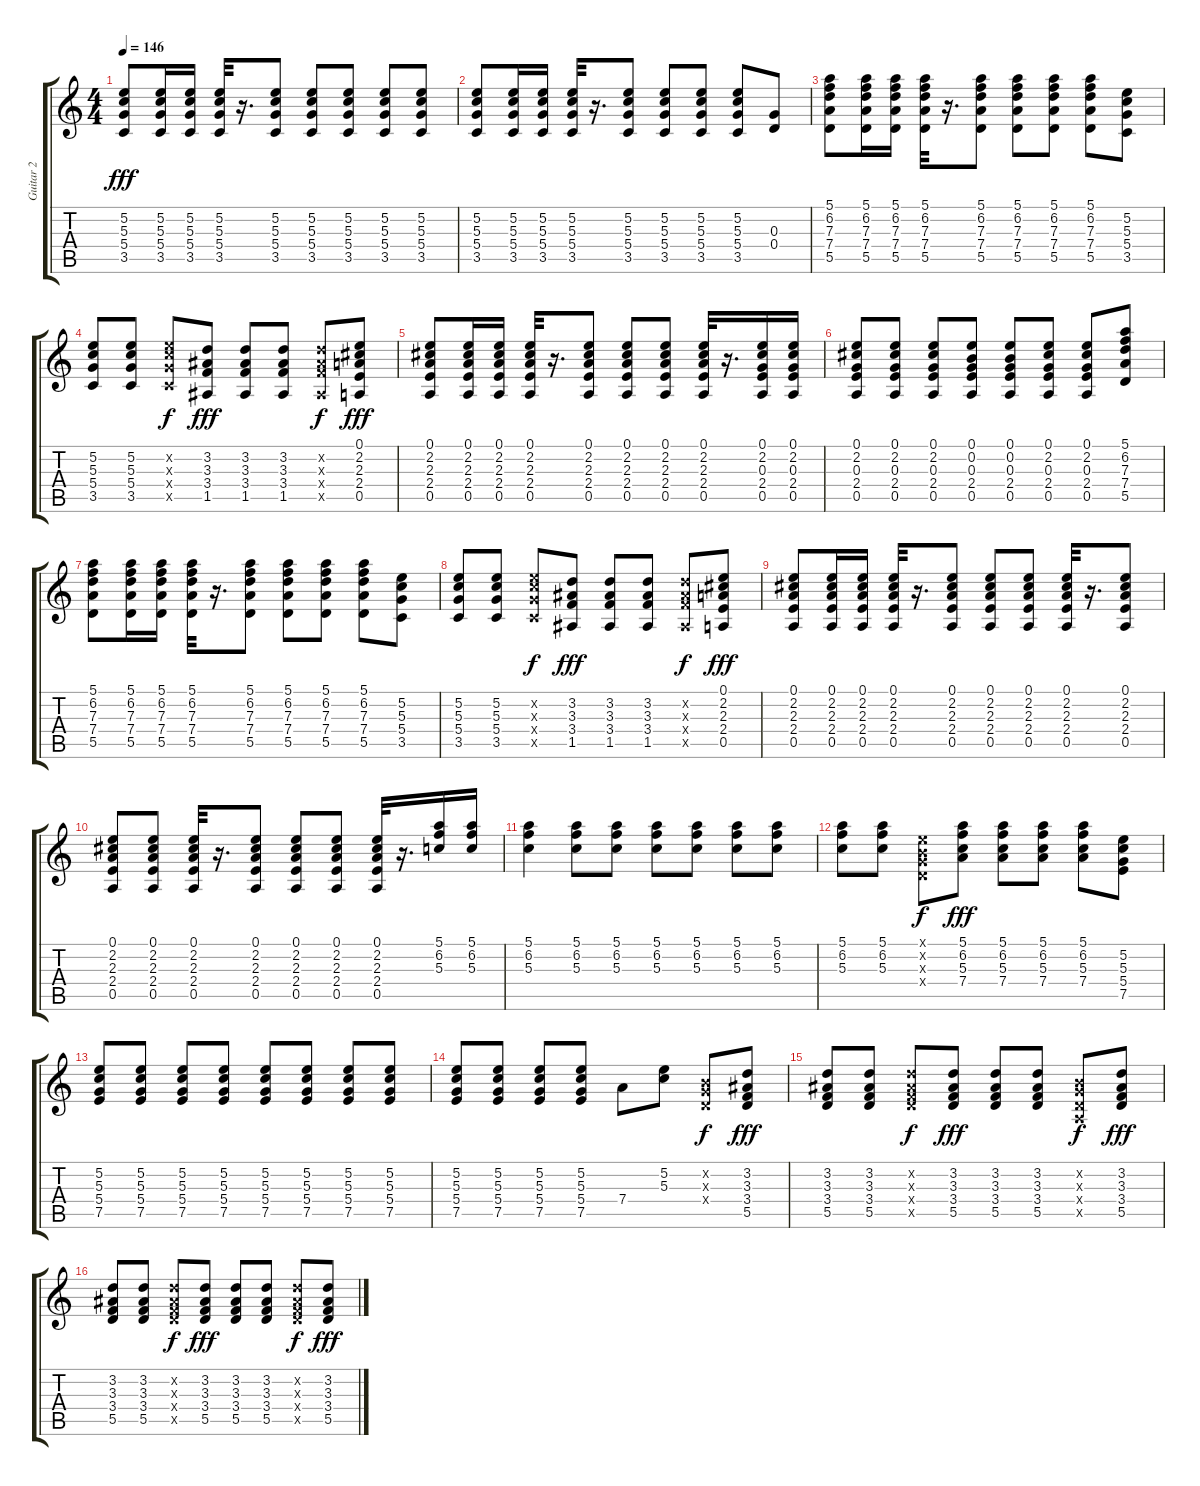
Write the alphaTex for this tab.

\track ("Guitar 2" "Guitar 2") {instrument electricguitarjazz}
\staff {score tabs}
\tuning (E4 B3 G3 D3 A2 E2) {hide}
\ts (4 4)
\tempo 146
\clef g2
\ks c
(5.2 5.3 5.4 3.5).8{dy fff} (5.2 5.3 5.4 3.5).16 (5.2 5.3 5.4 3.5).16 (5.2 5.3 5.4 3.5).32 r.16{d} (5.2 5.3 5.4 3.5).8 (5.2 5.3 5.4 3.5).8 (5.2 5.3 5.4 3.5).8 (5.2 5.3 5.4 3.5).8 (5.2 5.3 5.4 3.5).8 |
(5.2 5.3 5.4 3.5).8 (5.2 5.3 5.4 3.5).16 (5.2 5.3 5.4 3.5).16 (5.2 5.3 5.4 3.5).32 r.16{d} (5.2 5.3 5.4 3.5).8 (5.2 5.3 5.4 3.5).8 (5.2 5.3 5.4 3.5).8 (5.2 5.3 5.4 3.5).8 (0.3 0.4).8 |
(5.1 6.2 7.3 7.4 5.5).8 (5.1 6.2 7.3 7.4 5.5).16 (5.1 6.2 7.3 7.4 5.5).16 (5.1 6.2 7.3 7.4 5.5).32 r.16{d} (5.1 6.2 7.3 7.4 5.5).8 (5.1 6.2 7.3 7.4 5.5).8 (5.1 6.2 7.3 7.4 5.5).8 (5.1 6.2 7.3 7.4 5.5).8 (5.2 5.3 5.4 3.5).8 |
(5.2 5.3 5.4 3.5).8 (5.2 5.3 5.4 3.5).8 (5.2{x} 5.3{x} 5.4{x} 3.5{x}).8{dy f} (3.2 3.3 3.4 1.5).8{dy fff} (3.2 3.3 3.4 1.5).8 (3.2 3.3 3.4 1.5).8 (3.2{x} 3.3{x} 3.4{x} 1.5{x}).8{dy f} (0.1 2.2 2.3 2.4 0.5).8{dy fff} |
(0.1 2.2 2.3 2.4 0.5).8 (0.1 2.2 2.3 2.4 0.5).16 (0.1 2.2 2.3 2.4 0.5).16 (0.1 2.2 2.3 2.4 0.5).32 r.16{d} (0.1 2.2 2.3 2.4 0.5).8 (0.1 2.2 2.3 2.4 0.5).8 (0.1 2.2 2.3 2.4 0.5).8 (0.1 2.2 2.3 2.4 0.5).32 r.16{d} (0.1 2.2 0.3 2.4 0.5).16 (0.1 2.2 0.3 2.4 0.5).16 |
(0.1 2.2 0.3 2.4 0.5).8 (0.1 2.2 0.3 2.4 0.5).8 (0.1 2.2 0.3 2.4 0.5).8 (0.1 0.2 0.3 2.4 0.5).8 (0.1 0.2 0.3 2.4 0.5).8 (0.1 2.2 0.3 2.4 0.5).8 (0.1 2.2 0.3 2.4 0.5).8 (5.1 6.2 7.3 7.4 5.5).8 |
(5.1 6.2 7.3 7.4 5.5).8 (5.1 6.2 7.3 7.4 5.5).16 (5.1 6.2 7.3 7.4 5.5).16 (5.1 6.2 7.3 7.4 5.5).32 r.16{d} (5.1 6.2 7.3 7.4 5.5).8 (5.1 6.2 7.3 7.4 5.5).8 (5.1 6.2 7.3 7.4 5.5).8 (5.1 6.2 7.3 7.4 5.5).8 (5.2 5.3 5.4 3.5).8 |
(5.2 5.3 5.4 3.5).8 (5.2 5.3 5.4 3.5).8 (5.2{x} 5.3{x} 5.4{x} 3.5{x}).8{dy f} (3.2 3.3 3.4 1.5).8{dy fff} (3.2 3.3 3.4 1.5).8 (3.2 3.3 3.4 1.5).8 (3.2{x} 3.3{x} 3.4{x} 1.5{x}).8{dy f} (0.1 2.2 2.3 2.4 0.5).8{dy fff} |
(0.1 2.2 2.3 2.4 0.5).8 (0.1 2.2 2.3 2.4 0.5).16 (0.1 2.2 2.3 2.4 0.5).16 (0.1 2.2 2.3 2.4 0.5).32 r.16{d} (0.1 2.2 2.3 2.4 0.5).8 (0.1 2.2 2.3 2.4 0.5).8 (0.1 2.2 2.3 2.4 0.5).8 (0.1 2.2 2.3 2.4 0.5).32 r.16{d} (0.1 2.2 2.3 2.4 0.5).8 |
(0.1 2.2 2.3 2.4 0.5).8 (0.1 2.2 2.3 2.4 0.5).8 (0.1 2.2 2.3 2.4 0.5).32 r.16{d} (0.1 2.2 2.3 2.4 0.5).8 (0.1 2.2 2.3 2.4 0.5).8 (0.1 2.2 2.3 2.4 0.5).8 (0.1 2.2 2.3 2.4 0.5).32 r.16{d} (5.1 6.2 5.3).16 (5.1 6.2 5.3).16 |
(5.1 6.2 5.3).4 (5.1 6.2 5.3).8 (5.1 6.2 5.3).8 (5.1 6.2 5.3).8 (5.1 6.2 5.3).8 (5.1 6.2 5.3).8 (5.1 6.2 5.3).8 |
(5.1 6.2 5.3).8 (5.1 6.2 5.3).8 (0.1{x} 0.2{x} 0.3{x} 0.4{x}).8{dy f} (5.1 6.2 5.3 7.4).8{dy fff} (5.1 6.2 5.3 7.4).8 (5.1 6.2 5.3 7.4).8 (5.1 6.2 5.3 7.4).8 (5.2 5.3 5.4 7.5).8 |
(5.2 5.3 5.4 7.5).8 (5.2 5.3 5.4 7.5).8 (5.2 5.3 5.4 7.5).8 (5.2 5.3 5.4 7.5).8 (5.2 5.3 5.4 7.5).8 (5.2 5.3 5.4 7.5).8 (5.2 5.3 5.4 7.5).8 (5.2 5.3 5.4 7.5).8 |
(5.2 5.3 5.4 7.5).8 (5.2 5.3 5.4 7.5).8 (5.2 5.3 5.4 7.5).8 (5.2 5.3 5.4 7.5).8 7.4.8 (5.2 5.3).8 (0.2{x} 0.3{x} 0.4{x}).8{dy f} (3.2 3.3 3.4 5.5).8{dy fff} |
(3.2 3.3 3.4 5.5).8 (3.2 3.3 3.4 5.5).8 (3.2{x} 3.3{x} 3.4{x} 5.5{x}).8{dy f} (3.2 3.3 3.4 5.5).8{dy fff} (3.2 3.3 3.4 5.5).8 (3.2 3.3 3.4 5.5).8 (0.2{x} 0.3{x} 0.4{x} 0.5{x}).8{dy f} (3.2 3.3 3.4 5.5).8{dy fff} |
(3.2 3.3 3.4 5.5).8 (3.2 3.3 3.4 5.5).8 (3.2{x} 3.3{x} 3.4{x} 5.5{x}).8{dy f} (3.2 3.3 3.4 5.5).8{dy fff} (3.2 3.3 3.4 5.5).8 (3.2 3.3 3.4 5.5).8 (3.2{x} 3.3{x} 3.4{x} 5.5{x}).8{dy f} (3.2 3.3 3.4 5.5).8{dy fff}
